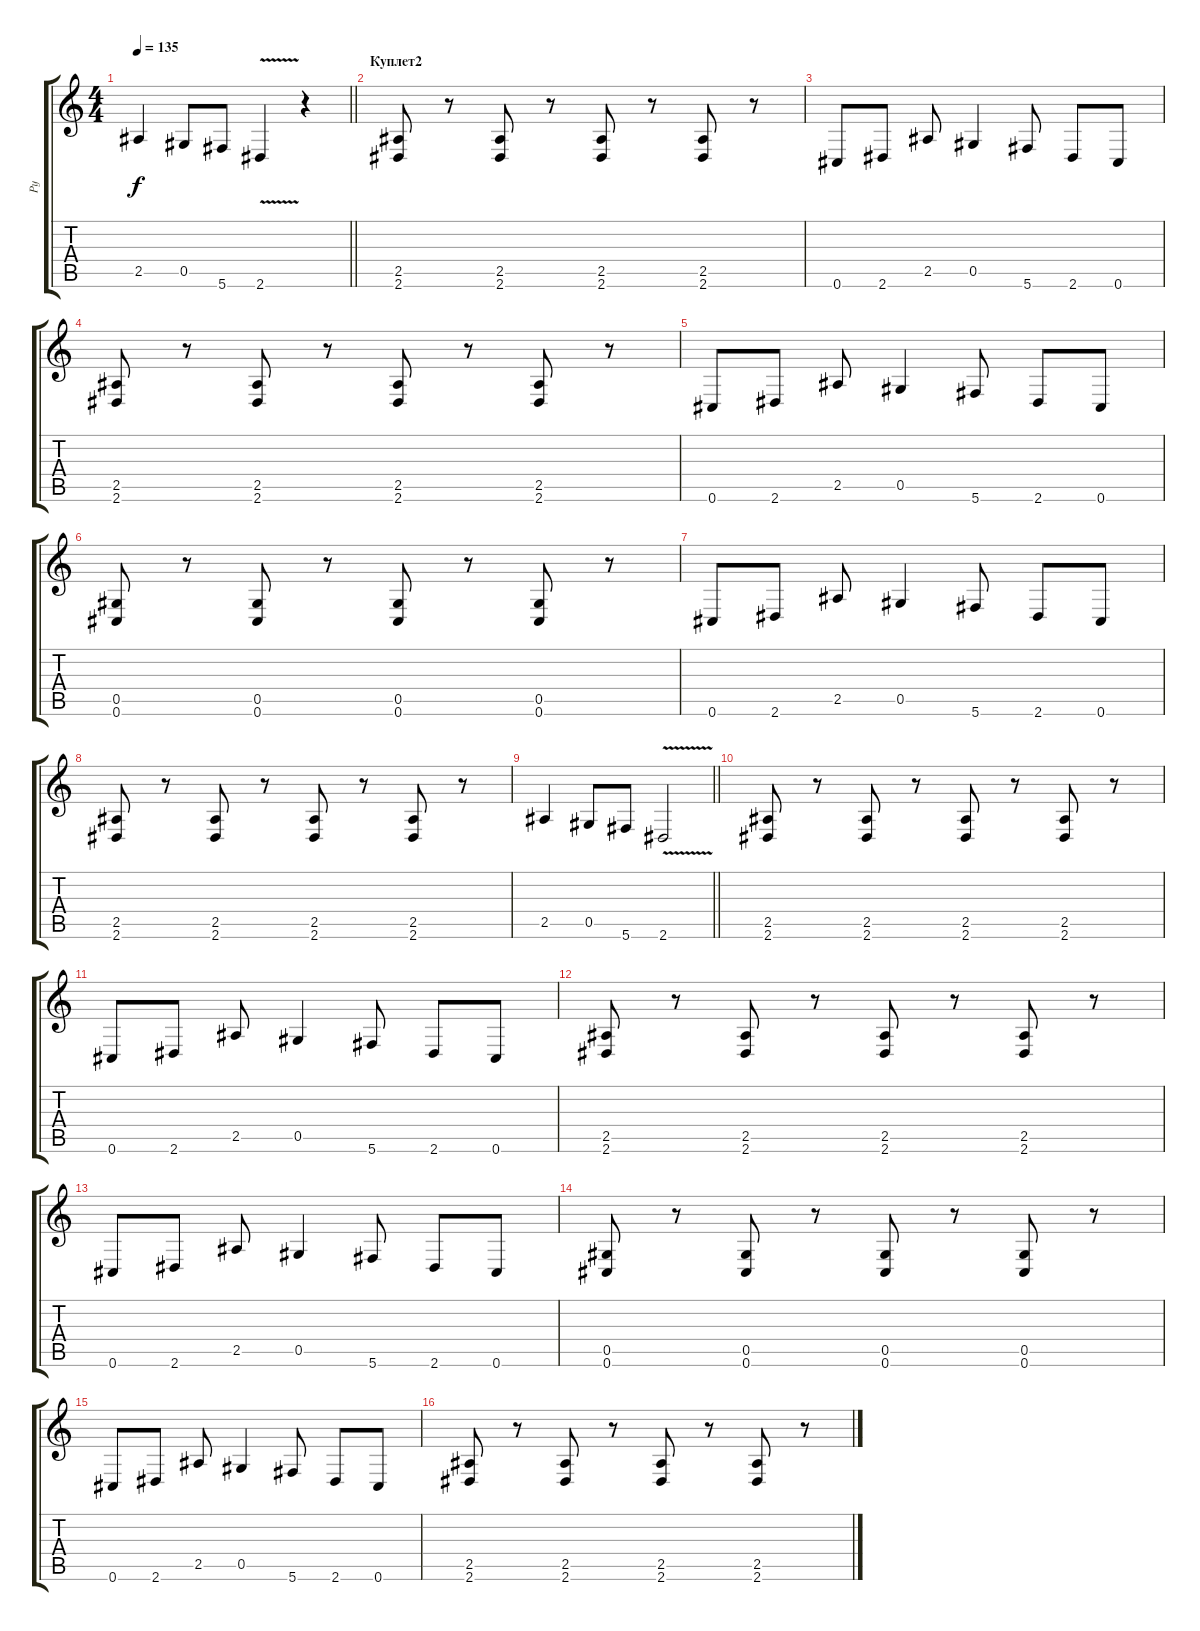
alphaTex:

\track ("Ру" "Ру") {instrument distortionguitar}
\staff {score tabs}
\tuning (E4 B3 G3 D3 Ab2 Db2) {hide}
\ts (4 4)
\tempo 135
\clef g2
\barLineRight lightlight
\ks c
2.5.4{dy f} 0.5.8 5.6.8 2.6{v}.4 r.4 |
\section ("" "Куплет2")
(2.5 2.6).8 r.8 (2.5 2.6).8 r.8 (2.5 2.6).8 r.8 (2.5 2.6).8 r.8 |
0.6.8 2.6.8 2.5.8 0.5.4 5.6.8 2.6.8 0.6.8 |
(2.5 2.6).8 r.8 (2.5 2.6).8 r.8 (2.5 2.6).8 r.8 (2.5 2.6).8 r.8 |
0.6.8 2.6.8 2.5.8 0.5.4 5.6.8 2.6.8 0.6.8 |
(0.5 0.6).8 r.8 (0.5 0.6).8 r.8 (0.5 0.6).8 r.8 (0.5 0.6).8 r.8 |
0.6.8 2.6.8 2.5.8 0.5.4 5.6.8 2.6.8 0.6.8 |
(2.5 2.6).8 r.8 (2.5 2.6).8 r.8 (2.5 2.6).8 r.8 (2.5 2.6).8 r.8 |
\barLineRight lightlight
2.5.4 0.5.8 5.6.8 2.6{v}.2 |
(2.5 2.6).8 r.8 (2.5 2.6).8 r.8 (2.5 2.6).8 r.8 (2.5 2.6).8 r.8 |
0.6.8 2.6.8 2.5.8 0.5.4 5.6.8 2.6.8 0.6.8 |
(2.5 2.6).8 r.8 (2.5 2.6).8 r.8 (2.5 2.6).8 r.8 (2.5 2.6).8 r.8 |
0.6.8 2.6.8 2.5.8 0.5.4 5.6.8 2.6.8 0.6.8 |
(0.5 0.6).8 r.8 (0.5 0.6).8 r.8 (0.5 0.6).8 r.8 (0.5 0.6).8 r.8 |
0.6.8 2.6.8 2.5.8 0.5.4 5.6.8 2.6.8 0.6.8 |
(2.5 2.6).8 r.8 (2.5 2.6).8 r.8 (2.5 2.6).8 r.8 (2.5 2.6).8 r.8
